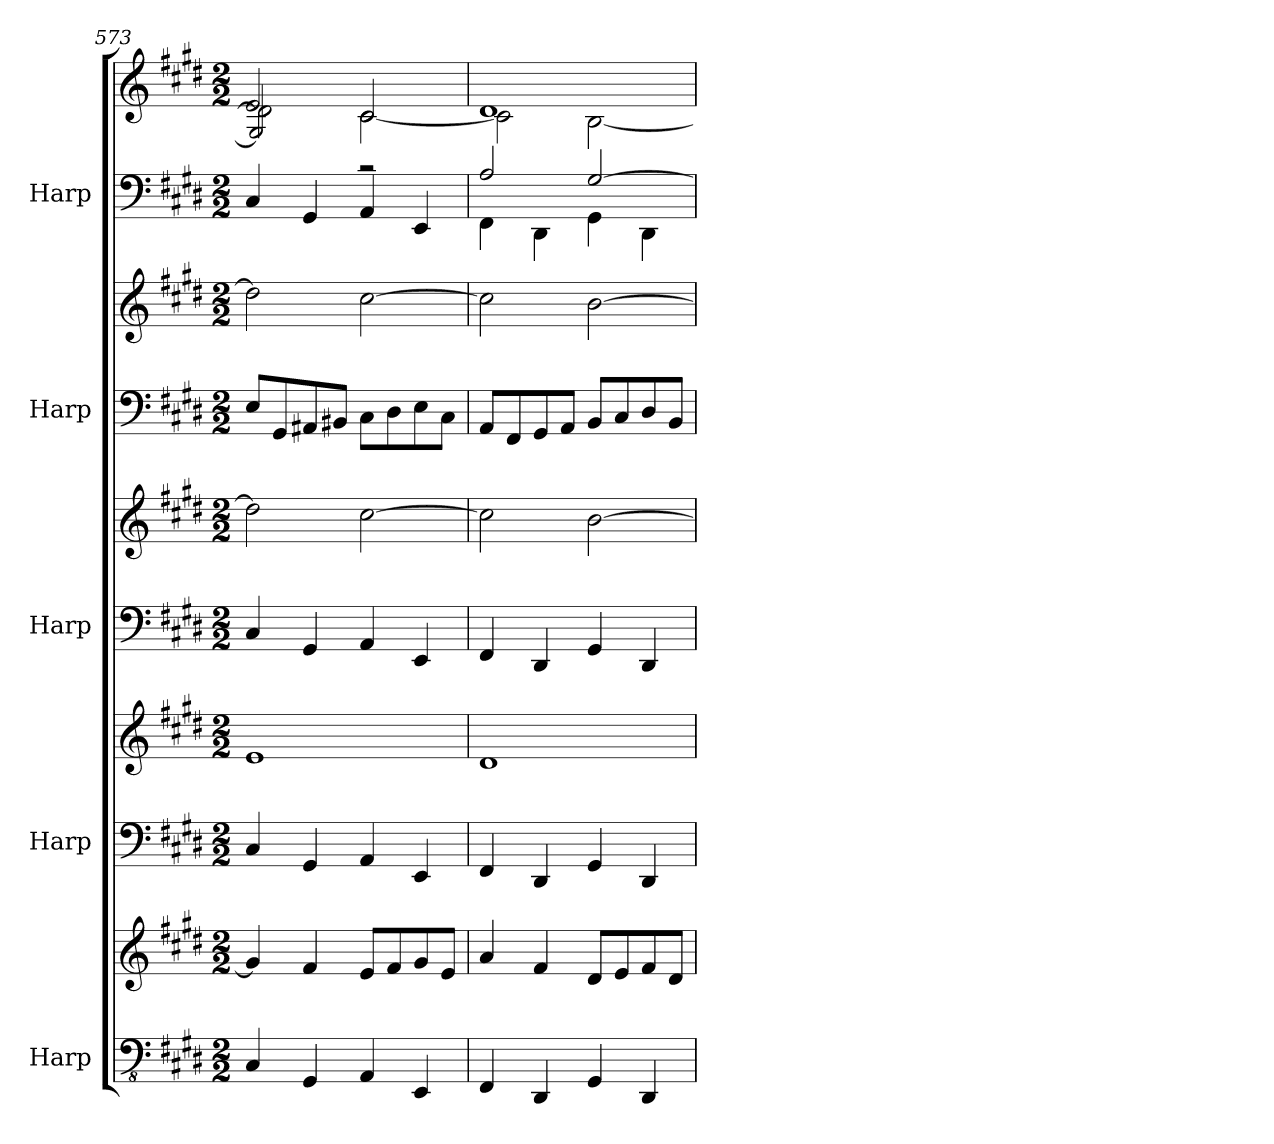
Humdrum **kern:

**kern	**kern	**kern	**kern	**kern	**kern	**kern	**kern	**kern	**kern
*part5	*part5	*part4	*part4	*part3	*part3	*part2	*part2	*part1	*part1
*staff10	*staff9	*staff8	*staff7	*staff6	*staff5	*staff4	*staff3	*staff2	*staff1
*I"Harp	*	*I"Harp	*	*I"Harp	*	*I"Harp	*	*I"Harp	*
*I'Hp	*	*I'Hp	*	*I'Hp	*	*I'Hp	*	*I'Hp	*
*clefFv4	*clefG2	*clefF4	*clefG2	*clefF4	*clefG2	*clefF4	*clefG2	*clefF4	*clefG2
*k[f#c#g#d#]	*k[f#c#g#d#]	*k[f#c#g#d#]	*k[f#c#g#d#]	*k[f#c#g#d#]	*k[f#c#g#d#]	*k[f#c#g#d#]	*k[f#c#g#d#]	*k[f#c#g#d#]	*k[f#c#g#d#]
*M2/2	*M2/2	*M2/2	*M2/2	*M2/2	*M2/2	*M2/2	*M2/2	*M2/2	*M2/2
=573	=573	=573	=573	=573	=573	=573	=573	=573	=573
*	*	*	*	*	*	*	*	*	*^
*	*	*	*	*	*	*	*	*	*	*^
4CC#/	4g#/]	4C#/	1e	4C#/	2dd#\]	8E/L	2dd#\]	4C#/	2e/	2d#\]	2G#/]
.	.	.	.	.	.	8GG#/	.	.	.	.	.
4GGG#/	4f#/	4GG#/	.	4GG#/	.	8AA#X/	.	4GG#/	.	.	.
.	.	.	.	.	.	8BB#X/J	.	.	.	.	.
4AAA/	8e/L	4AA/	.	4AA/	[2cc#\	8C#\L	[2cc#\	4AA/	2c#/	[2c#\	2rGG
.	8f#/	.	.	.	.	8D#\	.	.	.	.	.
4EEE/	8g#/	4EE/	.	4EE/	.	8E\	.	4EE/	.	.	.
.	8e/J	.	.	.	.	8C#\J	.	.	.	.	.
*	*	*	*	*	*	*	*	*	*	*v	*v
=574	=574	=574	=574	=574	=574	=574	=574	=574	=574	=574
*	*	*	*	*	*	*	*	*^	*	*
4FFF#/	4a/	4FF#/	1d#	4FF#/	2cc#\]	8AA/L	2cc#\]	2A/	4FF#\	1d#	2c#\]
.	.	.	.	.	.	8FF#/	.	.	.	.	.
4DDD#/	4f#/	4DD#/	.	4DD#/	.	8GG#/	.	.	4DD#\	.	.
.	.	.	.	.	.	8AA/J	.	.	.	.	.
4GGG#/	8d#/L	4GG#/	.	4GG#/	[2b\	8BB/L	[2b\	[2G#/	4GG#\	.	[2B\
.	8e/	.	.	.	.	8C#/	.	.	.	.	.
4DDD#/	8f#/	4DD#/	.	4DD#/	.	8D#/	.	.	4DD#\	.	.
.	8d#/J	.	.	.	.	8BB/J	.	.	.	.	.
*	*	*	*	*	*	*	*	*v	*v	*	*
*	*	*	*	*	*	*	*	*	*v	*v
=	=	=	=	=	=	=	=	=	=
*-	*-	*-	*-	*-	*-	*-	*-	*-	*-
